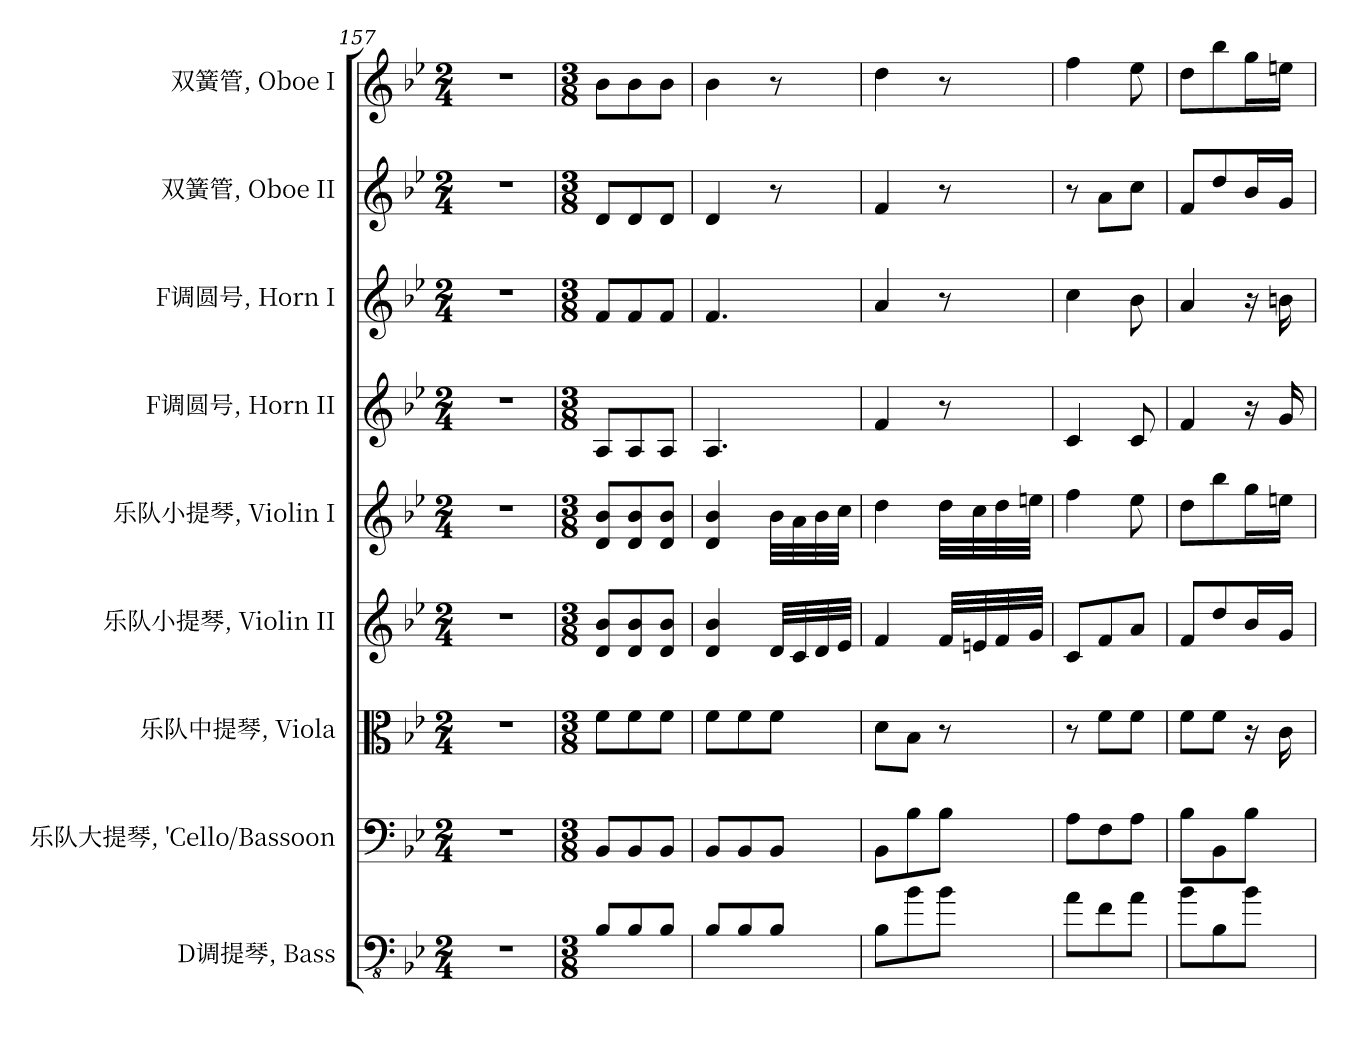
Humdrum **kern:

**kern	**kern	**kern	**kern	**kern	**kern	**kern	**kern	**kern
*part9	*part8	*part7	*part6	*part5	*part4	*part3	*part2	*part1
*staff9	*staff8	*staff7	*staff6	*staff5	*staff4	*staff3	*staff2	*staff1
*I"D调提琴, Bass	*I"乐队大提琴, 'Cello/Bassoon	*I"乐队中提琴, Viola	*I"乐队小提琴, Violin II	*I"乐队小提琴, Violin I	*I"F调圆号, Horn II	*I"F调圆号, Horn I	*I"双簧管, Oboe II	*I"双簧管, Oboe I
*	*	*	*	*	*I'F Hn.	*I'F Hn.	*I'Ob.	*I'Ob.
*clefFv4	*clefF4	*clefC3	*clefG2	*clefG2	*clefG2	*clefG2	*clefG2	*clefG2
*ITrd7c12	*	*	*	*	*ITrd4c7	*ITrd4c7	*	*
*k[b-e-]	*k[b-e-]	*k[b-e-]	*k[b-e-]	*k[b-e-]	*k[b-e-a-]	*k[b-e-a-]	*k[b-e-]	*k[b-e-]
*M2/4	*M2/4	*M2/4	*M2/4	*M2/4	*M2/4	*M2/4	*M2/4	*M2/4
=157	=157	=157	=157	=157	=157	=157	=157	=157
2r	2r	2r	2r	2r	2r	2r	2r	2r
!!LO:PB:g=z
=158	=158	=158	=158	=158	=158	=158	=158	=158
*M3/8	*M3/8	*M3/8	*M3/8	*M3/8	*M3/8	*M3/8	*M3/8	*M3/8
*	*	*	*	*	*	*	*	*MM105
8BBB-/L	8BB-/L	8f\L	8d/ 8b-/L	8d/ 8b-/L	8D/L	8B-/L	8d/L	8b-\L
8BBB-/	8BB-/	8f\	8d/ 8b-/	8d/ 8b-/	8D/	8B-/	8d/	8b-\
8BBB-/J	8BB-/J	8f\J	8d/ 8b-/J	8d/ 8b-/J	8D/J	8B-/J	8d/J	8b-\J
=159	=159	=159	=159	=159	=159	=159	=159	=159
8BBB-/L	8BB-/L	8f\L	4d/ 4b-/	4d/ 4b-/	4.D/	4.B-/	4d/	4b-\
8BBB-/	8BB-/	8f\	.	.	.	.	.	.
8BBB-/J	8BB-/J	8f\J	32d/LLL	32b-\LLL	.	.	8r	8r
.	.	.	32c/	32a\	.	.	.	.
.	.	.	32d/	32b-\	.	.	.	.
.	.	.	32e-/JJJ	32cc\JJJ	.	.	.	.
=160	=160	=160	=160	=160	=160	=160	=160	=160
8BBB-\L	8BB-\L	8d\L	4f/	4dd\	4B-/	4d/	4f/	4dd\
8BB-\	8B-\	8B-\J	.	.	.	.	.	.
8BB-\J	8B-\J	8r	32f/LLL	32dd\LLL	8r	8r	8r	8r
.	.	.	32en/	32cc\	.	.	.	.
.	.	.	32f/	32dd\	.	.	.	.
.	.	.	32g/JJJ	32een\JJJ	.	.	.	.
=161	=161	=161	=161	=161	=161	=161	=161	=161
8AA\L	8A\L	8r	8c/L	4ff\	4F/	4f\	8r	4ff\
8FF\	8F\	8f\L	8f/	.	.	.	8a\L	.
8AA\J	8A\J	8f\J	8a/J	8ee-\	8F/	8e-\	8cc\J	8ee-\
=162	=162	=162	=162	=162	=162	=162	=162	=162
8BB-\L	8B-\L	8f\L	8f/L	8dd\L	4B-/	4d/	8f/L	8dd\L
8BBB-\	8BB-\	8f\J	8dd/	8bb-\	.	.	8dd/	8bb-\
8BB-\J	8B-\J	16r	16b-/L	16gg\L	16r	16r	16b-/L	16gg\L
.	.	16c\	16g/JJ	16een\JJ	16c/	16en\	16g/JJ	16een\JJ
=	=	=	=	=	=	=	=	=
*-	*-	*-	*-	*-	*-	*-	*-	*-
